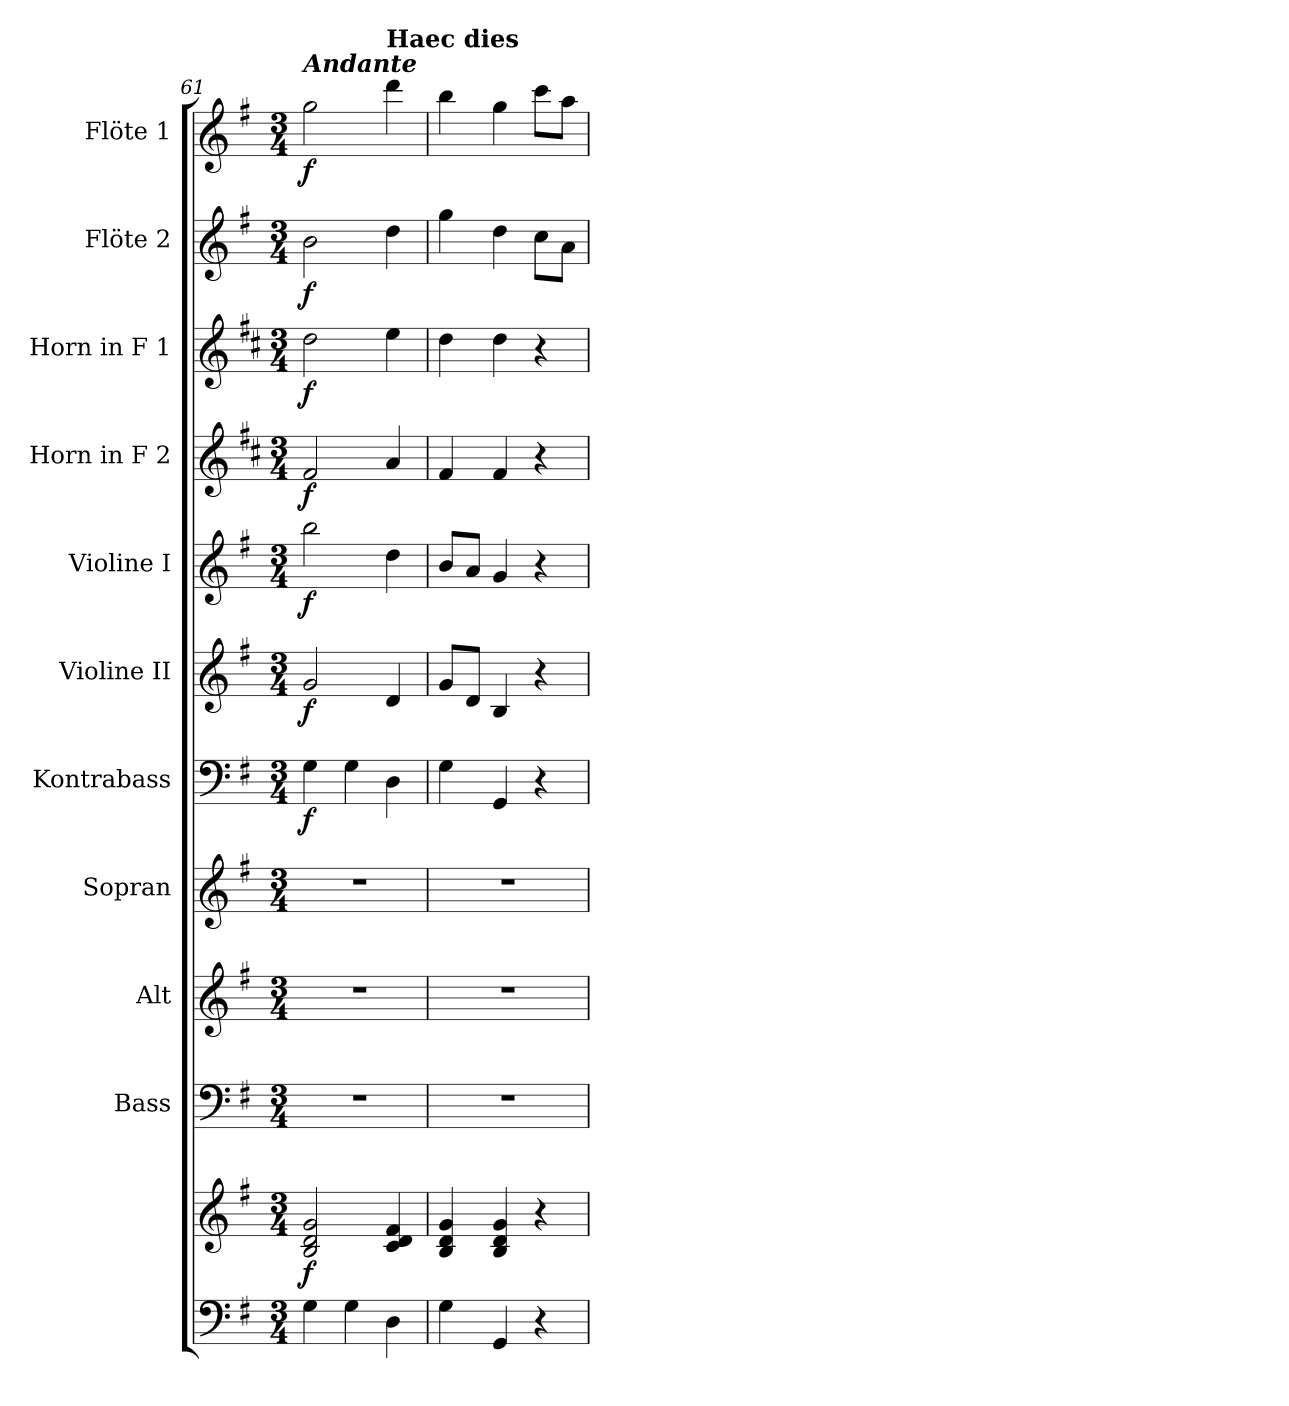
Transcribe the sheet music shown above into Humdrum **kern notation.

**kern	**kern	**dynam	**kern	**kern	**kern	**kern	**dynam	**kern	**dynam	**kern	**dynam	**kern	**dynam	**kern	**dynam	**kern	**dynam	**kern	**dynam
*part11	*part11	*part11	*part10	*part9	*part8	*part7	*part7	*part6	*part6	*part5	*part5	*part4	*part4	*part3	*part3	*part2	*part2	*part1	*part1
*staff12	*staff11	*staff11/12	*staff10	*staff9	*staff8	*staff7	*staff7	*staff6	*staff6	*staff5	*staff5	*staff4	*staff4	*staff3	*staff3	*staff2	*staff2	*staff1	*staff1
*	*	*	*I"Bass	*I"Alt	*I"Sopran	*I"Kontrabass	*	*I"Violine II	*	*I"Violine I	*	*I"Horn in F 2	*	*I"Horn in F 1	*	*I"Flöte 2	*	*I"Flöte 1	*
*	*	*	*I'B.	*I'A.	*I'S.	*I'Kb.	*	*I'Vl. II	*	*I'Vl. I	*	*	*	*	*	*I'Fl. 2	*	*I'Fl. 1	*
!!LO:PB:g=z
*clefF4	*clefG2	*	*clefF4	*clefG2	*clefG2	*clefF4	*	*clefG2	*	*clefG2	*	*clefG2	*	*clefG2	*	*clefG2	*	*clefG2	*
*	*	*	*	*	*	*ITrd7c12	*	*	*	*	*	*ITrd4c7	*	*ITrd4c7	*	*	*	*	*
*k[f#]	*k[f#]	*	*k[f#]	*k[f#]	*k[f#]	*k[f#]	*	*k[f#]	*	*k[f#]	*	*k[f#]	*	*k[f#]	*	*k[f#]	*	*k[f#]	*
*G:	*G:	*	*G:	*G:	*G:	*G:	*	*G:	*	*G:	*	*G:	*	*G:	*	*G:	*	*G:	*
*M3/4	*M3/4	*	*M3/4	*M3/4	*M3/4	*M3/4	*	*M3/4	*	*M3/4	*	*M3/4	*	*M3/4	*	*M3/4	*	*M3/4	*
=61	=61	=61	=61	=61	=61	=61	=61	=61	=61	=61	=61	=61	=61	=61	=61	=61	=61	=61	=61
!	!	!	!	!	!	!	!	!	!	!	!	!	!	!	!	!	!	!LO:TX:a:Bi:t=Andante	!
!	!	!LO:DY:b	!	!	!	!	!LO:DY:b	!	!LO:DY:b	!	!LO:DY:b	!	!LO:DY:b	!	!LO:DY:b	!	!LO:DY:b	!	!LO:DY:b
4G\	2B/ 2d/ 2g/	f	2.r	2.r	2.r	4GG\	f	2g/	f	2bb\	f	2B/	f	2g\	f	2b\	f	2gg\	f
4G\	.	.	.	.	.	4GG\	.	.	.	.	.	.	.	.	.	.	.	.	.
!	!	!	!	!	!	!	!	!	!	!	!	!	!	!	!	!	!	!LO:TX:a:B:t=Haec dies	!
4D\	4c/ 4d/ 4f#/	.	.	.	.	4DD\	.	4d/	.	4dd\	.	4d/	.	4a\	.	4dd\	.	4ddd\	.
=62	=62	=62	=62	=62	=62	=62	=62	=62	=62	=62	=62	=62	=62	=62	=62	=62	=62	=62	=62
4G\	4B/ 4d/ 4g/	.	2.r	2.r	2.r	4GG\	.	8g/L	.	8b/L	.	4B/	.	4g\	.	4gg\	.	4bb\	.
.	.	.	.	.	.	.	.	8d/J	.	8a/J	.	.	.	.	.	.	.	.	.
4GG/	4B/ 4d/ 4g/	.	.	.	.	4GGG/	.	4B/	.	4g/	.	4B/	.	4g\	.	4dd\	.	4gg\	.
4r	4r	.	.	.	.	4r	.	4r	.	4r	.	4r	.	4r	.	8cc\L	.	8ccc\L	.
.	.	.	.	.	.	.	.	.	.	.	.	.	.	.	.	8a\J	.	8aa\J	.
=	=	=	=	=	=	=	=	=	=	=	=	=	=	=	=	=	=	=	=
*-	*-	*-	*-	*-	*-	*-	*-	*-	*-	*-	*-	*-	*-	*-	*-	*-	*-	*-	*-
